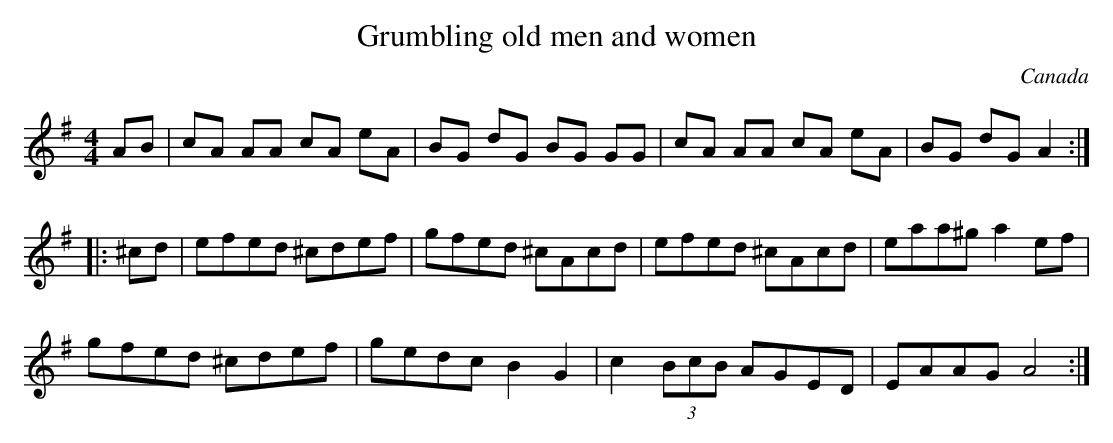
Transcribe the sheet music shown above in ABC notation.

X:1
T:Grumbling old men and women
O:Canada
M:4/4
K:ADor
AB|\
cA AA cA eA|BG dG BG GG|cA AA cA eA|BG dG A2::
^cd|\
efed ^cdef|gfed ^cAcd|efed ^cAcd|eaa^g a2 ef|
gfed ^cdef|gedc B2G2|c2 (3BcB AGED|EAAG A4:|
